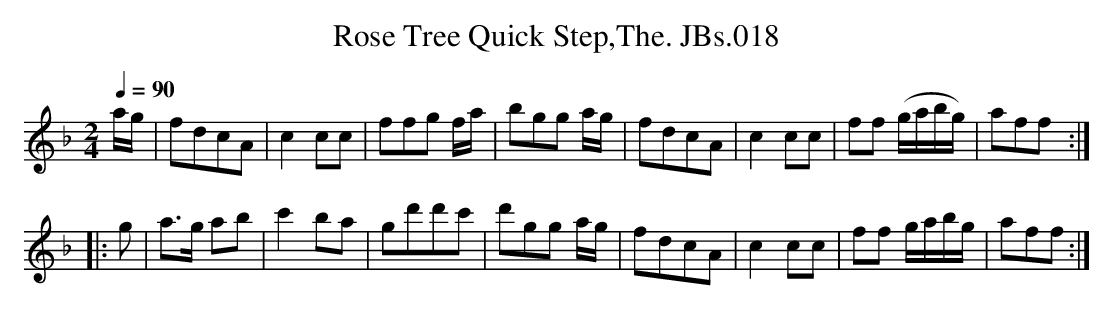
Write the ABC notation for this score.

X:1
T:Rose Tree Quick Step,The. JBs.018
M:2/4
L:1/8
Q:1/4=90
K:F major
a/g/|fdcA|c2cc|ffg f/a/|bgg a/g/|fdcA|c2cc|ff (g/a/b/g/)|aff:|!
|:g|a>g ab|c'2ba|gd'd'c'|d'gg a/g/|fdcA|c2cc|ff g/a/b/g/|aff:|
